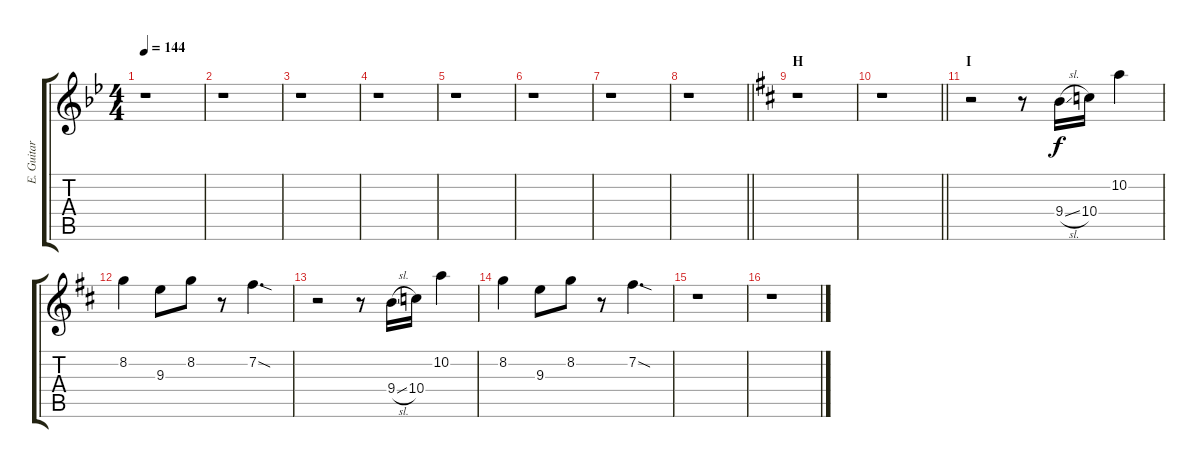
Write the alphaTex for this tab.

\track ("E. Guitar II" "E. Guitar ") {instrument electricguitarclean}
\staff {score tabs}
\tuning (E4 B3 G3 D3 A2 E2) {hide}
\ts (4 4)
\tempo 144
\clef g2
\ks bb
r.1{dy f} |
r.1 |
r.1 |
r.1 |
r.1 |
r.1 |
r.1 |
\barLineRight lightlight
r.1 |
\section ("" "H")
\ks d
r.1 |
\barLineRight lightlight
r.1 |
\section ("" "I")
r.2 r.8 9.4{sl}.16 10.4.16 10.2.4 |
8.2.4 9.3.8 8.2.8 r.8 7.2{sod}.4{d} |
r.2 r.8 9.4{sl}.16 10.4.16 10.2.4 |
8.2.4 9.3.8 8.2.8 r.8 7.2{sod}.4{d} |
r.1 |
r.1
